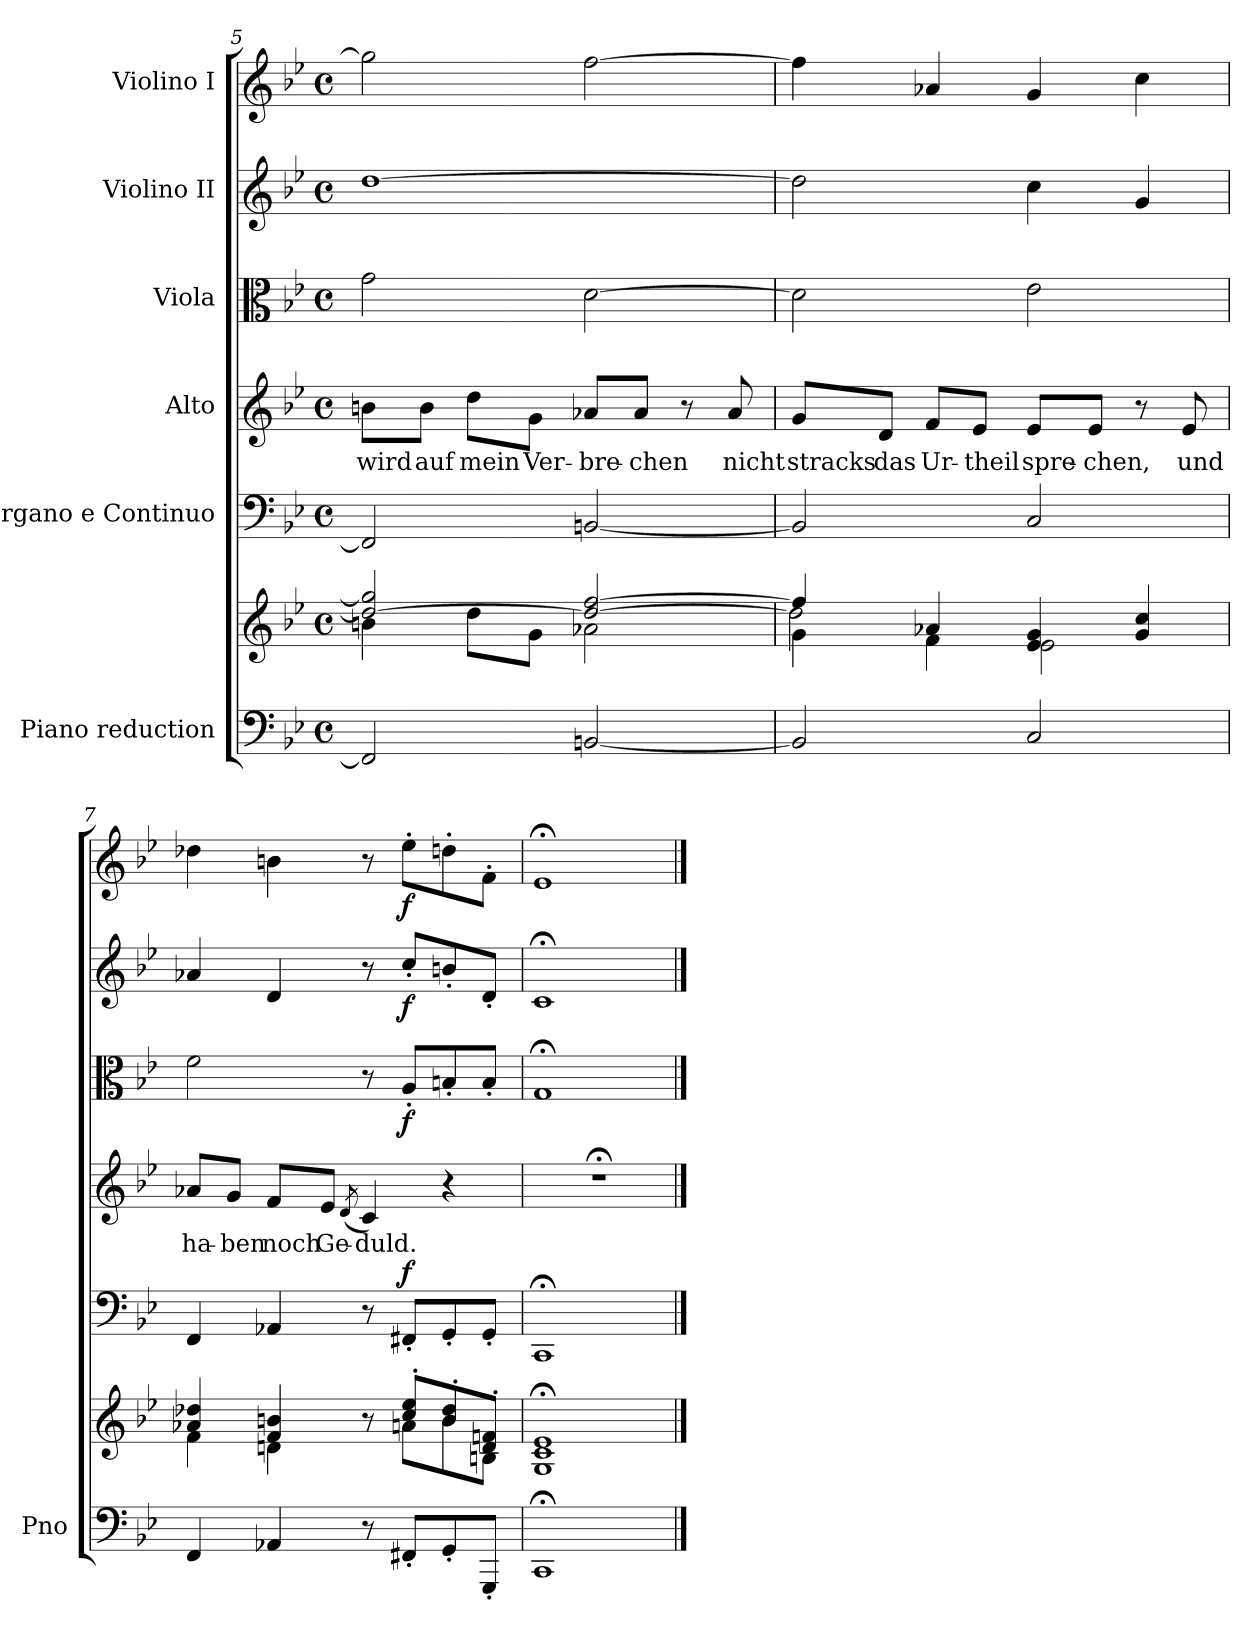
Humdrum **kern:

**kern	**kern	**kern	**dynam	**kern	**text	**kern	**dynam	**kern	**dynam	**kern	**dynam
*part6	*part6	*part5	*part5	*part4	*part4	*part3	*part3	*part2	*part2	*part1	*part1
*staff7	*staff6	*staff5	*staff5	*staff4	*staff4	*staff3	*staff3	*staff2	*staff2	*staff1	*staff1
*I"Piano reduction	*	*I"Organo e Continuo	*	*I"Alto	*	*I"Viola	*	*I"Violino II	*	*I"Violino I	*
*I'Pno	*	*	*	*	*	*	*	*	*	*	*
!!LO:LB:g=z
*clefF4	*clefG2	*clefF4	*	*clefG2	*	*clefC3	*	*clefG2	*	*clefG2	*
*k[b-e-]	*k[b-e-]	*k[b-e-]	*	*k[b-e-]	*	*k[b-e-]	*	*k[b-e-]	*	*k[b-e-]	*
*M4/4	*M4/4	*M4/4	*	*M4/4	*	*M4/4	*	*M4/4	*	*M4/4	*
*met(c)	*met(c)	*met(c)	*	*met(c)	*	*met(c)	*	*met(c)	*	*met(c)	*
=5	=5	=5	=5	=5	=5	=5	=5	=5	=5	=5	=5
*	*^	*	*	*	*	*	*	*	*	*	*
!	!	!	!	!	!	!LO:LY:b	!	!	!	!	!	!
2FF/]	2dd/_ 2gg/]	4bn\	2FF/]	.	8bn\L	wird	2g\	.	[1dd	.	2gg\]	.
!	!	!	!	!	!	!LO:LY:b	!	!	!	!	!	!
.	.	.	.	.	8b\J	auf	.	.	.	.	.	.
!	!	!	!	!	!	!LO:LY:b	!	!	!	!	!	!
.	.	8dd\L	.	.	8dd\L	mein	.	.	.	.	.	.
!	!	!	!	!	!	!LO:LY:b	!	!	!	!	!	!
.	.	8g\J	.	.	8g\J	Ver-	.	.	.	.	.	.
!	!	!	!	!	!	!LO:LY:b	!	!	!	!	!	!
[2BBn/	2dd/_ [2ff/	2a-X\	[2BBn/	.	8a-X/L	-bre-	[2d\	.	.	.	[2ff\	.
!	!	!	!	!	!	!LO:LY:b	!	!	!	!	!	!
.	.	.	.	.	8a-/J	-chen	.	.	.	.	.	.
.	.	.	.	.	8r	.	.	.	.	.	.	.
!	!	!	!	!	!	!LO:LY:b	!	!	!	!	!	!
.	.	.	.	.	8a-/	nicht	.	.	.	.	.	.
=6	=6	=6	=6	=6	=6	=6	=6	=6	=6	=6	=6	=6
*	*	*^	*	*	*	*	*	*	*	*	*	*
!	!	!	!	!	!	!	!LO:LY:b	!	!	!	!	!	!
2BB/]	4ff/]	4g\	2dd\]	2BB/]	.	8g/L	stracks	2d\]	.	2dd\]	.	4ff\]	.
!	!	!	!	!	!	!	!LO:LY:b	!	!	!	!	!	!
.	.	.	.	.	.	8d/J	das	.	.	.	.	.	.
!	!	!	!	!	!	!	!LO:LY:b	!	!	!	!	!	!
.	4a-X/	4f\	.	.	.	8f/L	Ur-	.	.	.	.	4a-X/	.
!	!	!	!	!	!	!	!LO:LY:b	!	!	!	!	!	!
.	.	.	.	.	.	8e-/J	-theil	.	.	.	.	.	.
!	!	!	!	!	!	!	!LO:LY:b	!	!	!	!	!	!
2C/	4e-/ 4g/	2e-\	2ryy	2C/	.	8e-/L	spre-	2e-\	.	4cc\	.	4g/	.
!	!	!	!	!	!	!	!LO:LY:b	!	!	!	!	!	!
.	.	.	.	.	.	8e-/J	-chen,	.	.	.	.	.	.
.	4g/ 4cc/	.	.	.	.	8r	.	.	.	4g/	.	4cc\	.
!	!	!	!	!	!	!	!LO:LY:b	!	!	!	!	!	!
.	.	.	.	.	.	8e-/	und	.	.	.	.	.	.
*	*	*v	*v	*	*	*	*	*	*	*	*	*	*
=7	=7	=7	=7	=7	=7	=7	=7	=7	=7	=7	=7	=7
!	!	!	!	!	!	!LO:LY:b	!	!	!	!	!	!
4FF/	4a-X/ 4dd-X/	4f\	4FF/	.	8a-X/L	ha-	2f\	.	4a-X/	.	4dd-X\	.
!	!	!	!	!	!	!LO:LY:b	!	!	!	!	!	!
.	.	.	.	.	8g/J	-ben	.	.	.	.	.	.
!	!	!	!	!	!	!LO:LY:b	!	!	!	!	!	!
4AA-X/	4f/ 4bn/	4dn\	4AA-X/	.	8f/L	noch	.	.	4d/	.	4bn\	.
!	!	!	!	!	!	!LO:LY:b	!	!	!	!	!	!
.	.	.	.	.	8e-/J	Ge-	.	.	.	.	.	.
.	.	.	.	.	(8qd/	.	.	.	.	.	.	.
!	!	!	!	!	!	!LO:LY:b	!	!	!	!	!	!
8r	8r	8ryy	8r	.	4c/)	-duld.	8r	.	8r	.	8r	.
!	!	!	!	!LO:DY:a	!	!	!	!LO:DY:b	!	!LO:DY:b	!	!LO:DY:b
8FF#X'/L	8cc/' 8ee-/'L	8an\L	8FF#X'/L	f	.	.	8A'/L	f	8cc'/L	f	8ee-'\L	f
8GG'/	8b/' 8dd-/'	8b\	8GG'/	.	4r	.	8Bn'/	.	8bn'/	.	8ddn'\	.
8GGG'/J	8d/' 8fn/'J	8Bn\J	8GG'/J	.	.	.	8B'/J	.	8d'/J	.	8f'\J	.
*	*v	*v	*	*	*	*	*	*	*	*	*	*
=8	=8	=8	=8	=8	=8	=8	=8	=8	=8	=8	=8
1CC;	1G;< 1c;< 1e-;<	1CC;<	.	1r;<	.	1G;<	.	1c;<	.	1e-;<	.
==	==	==	==	==	==	==	==	==	==	==	==
*-	*-	*-	*-	*-	*-	*-	*-	*-	*-	*-	*-
